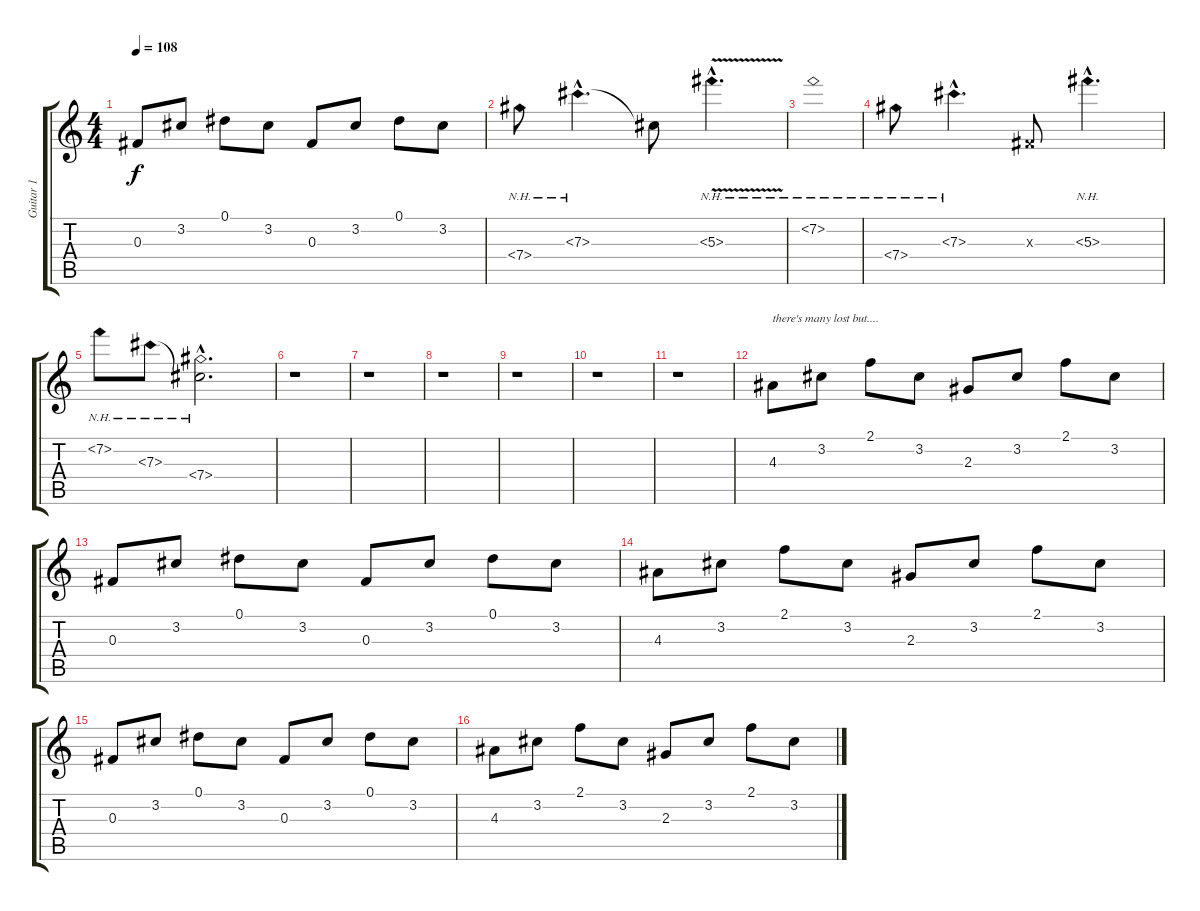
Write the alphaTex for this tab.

\track ("Guitar 1" "Guitar 1") {instrument electricguitarclean}
\staff {score tabs}
\tuning (Eb4 Bb3 Gb3 Db3 Ab2 Eb2) {hide}
\ts (4 4)
\tempo 108
\clef g2
\ks c
0.3.8{dy f} 3.2.8 0.1.8 3.2.8 0.3.8 3.2.8 0.1.8 3.2.8 |
7.4{nh}.8 7.3{nh hac}.4{d} 7.3{t}.8 5.3{nh v hac}.4{d} |
7.2{nh}.1 |
7.4{nh}.8 7.3{nh hac}.4{d} 0.3{x}.8 5.3{nh hac}.4{d} |
7.2{nh}.8 7.3{nh}.8 (7.3{hac t} 7.4{nh hac}).2{d} |
r.1 |
r.1 |
r.1 |
r.1 |
r.1 |
r.1 |
4.3.8{txt "there's many lost but...."} 3.2.8 2.1.8 3.2.8 2.3.8 3.2.8 2.1.8 3.2.8 |
0.3.8 3.2.8 0.1.8 3.2.8 0.3.8 3.2.8 0.1.8 3.2.8 |
4.3.8 3.2.8 2.1.8 3.2.8 2.3.8 3.2.8 2.1.8 3.2.8 |
0.3.8 3.2.8 0.1.8 3.2.8 0.3.8 3.2.8 0.1.8 3.2.8 |
4.3.8 3.2.8 2.1.8 3.2.8 2.3.8 3.2.8 2.1.8 3.2.8
